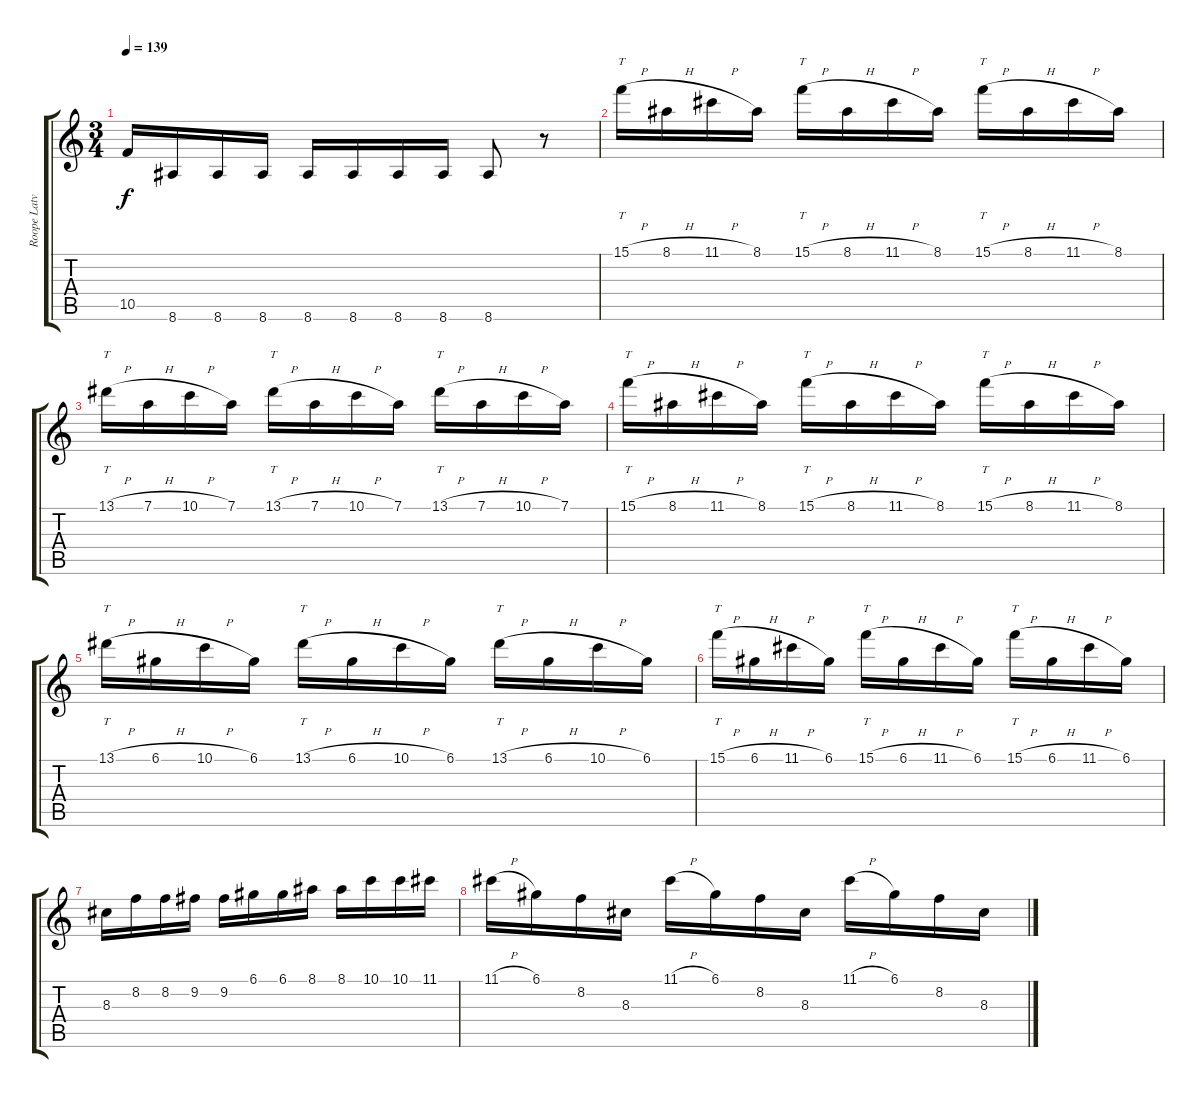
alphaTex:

\track ("Roope Latvala" "Roope Latv") {instrument distortionguitar}
\staff {score tabs}
\tuning (D4 A3 F3 C3 G2 D2) {hide}
\ts (3 4)
\tempo 139
\clef g2
\ks c
10.5.16{dy f} 8.6.16 8.6.16 8.6.16 8.6.16 8.6.16 8.6.16 8.6.16 8.6.8 r.8 |
15.1{h}.16{tt} 8.1{h}.16 11.1{h}.16 8.1.16 15.1{h}.16{tt} 8.1{h}.16 11.1{h}.16 8.1.16 15.1{h}.16{tt} 8.1{h}.16 11.1{h}.16 8.1.16 |
13.1{h}.16{tt} 7.1{h}.16 10.1{h}.16 7.1.16 13.1{h}.16{tt} 7.1{h}.16 10.1{h}.16 7.1.16 13.1{h}.16{tt} 7.1{h}.16 10.1{h}.16 7.1.16 |
15.1{h}.16{tt} 8.1{h}.16 11.1{h}.16 8.1.16 15.1{h}.16{tt} 8.1{h}.16 11.1{h}.16 8.1.16 15.1{h}.16{tt} 8.1{h}.16 11.1{h}.16 8.1.16 |
13.1{h}.16{tt} 6.1{h}.16 10.1{h}.16 6.1.16 13.1{h}.16{tt} 6.1{h}.16 10.1{h}.16 6.1.16 13.1{h}.16{tt} 6.1{h}.16 10.1{h}.16 6.1.16 |
15.1{h}.16{tt} 6.1{h}.16 11.1{h}.16 6.1.16 15.1{h}.16{tt} 6.1{h}.16 11.1{h}.16 6.1.16 15.1{h}.16{tt} 6.1{h}.16 11.1{h}.16 6.1.16 |
8.3.16 8.2.16 8.2.16 9.2.16 9.2.16 6.1.16 6.1.16 8.1.16 8.1.16 10.1.16 10.1.16 11.1.16 |
11.1{h}.16 6.1.16 8.2.16 8.3.16 11.1{h}.16 6.1.16 8.2.16 8.3.16 11.1{h}.16 6.1.16 8.2.16 8.3.16
